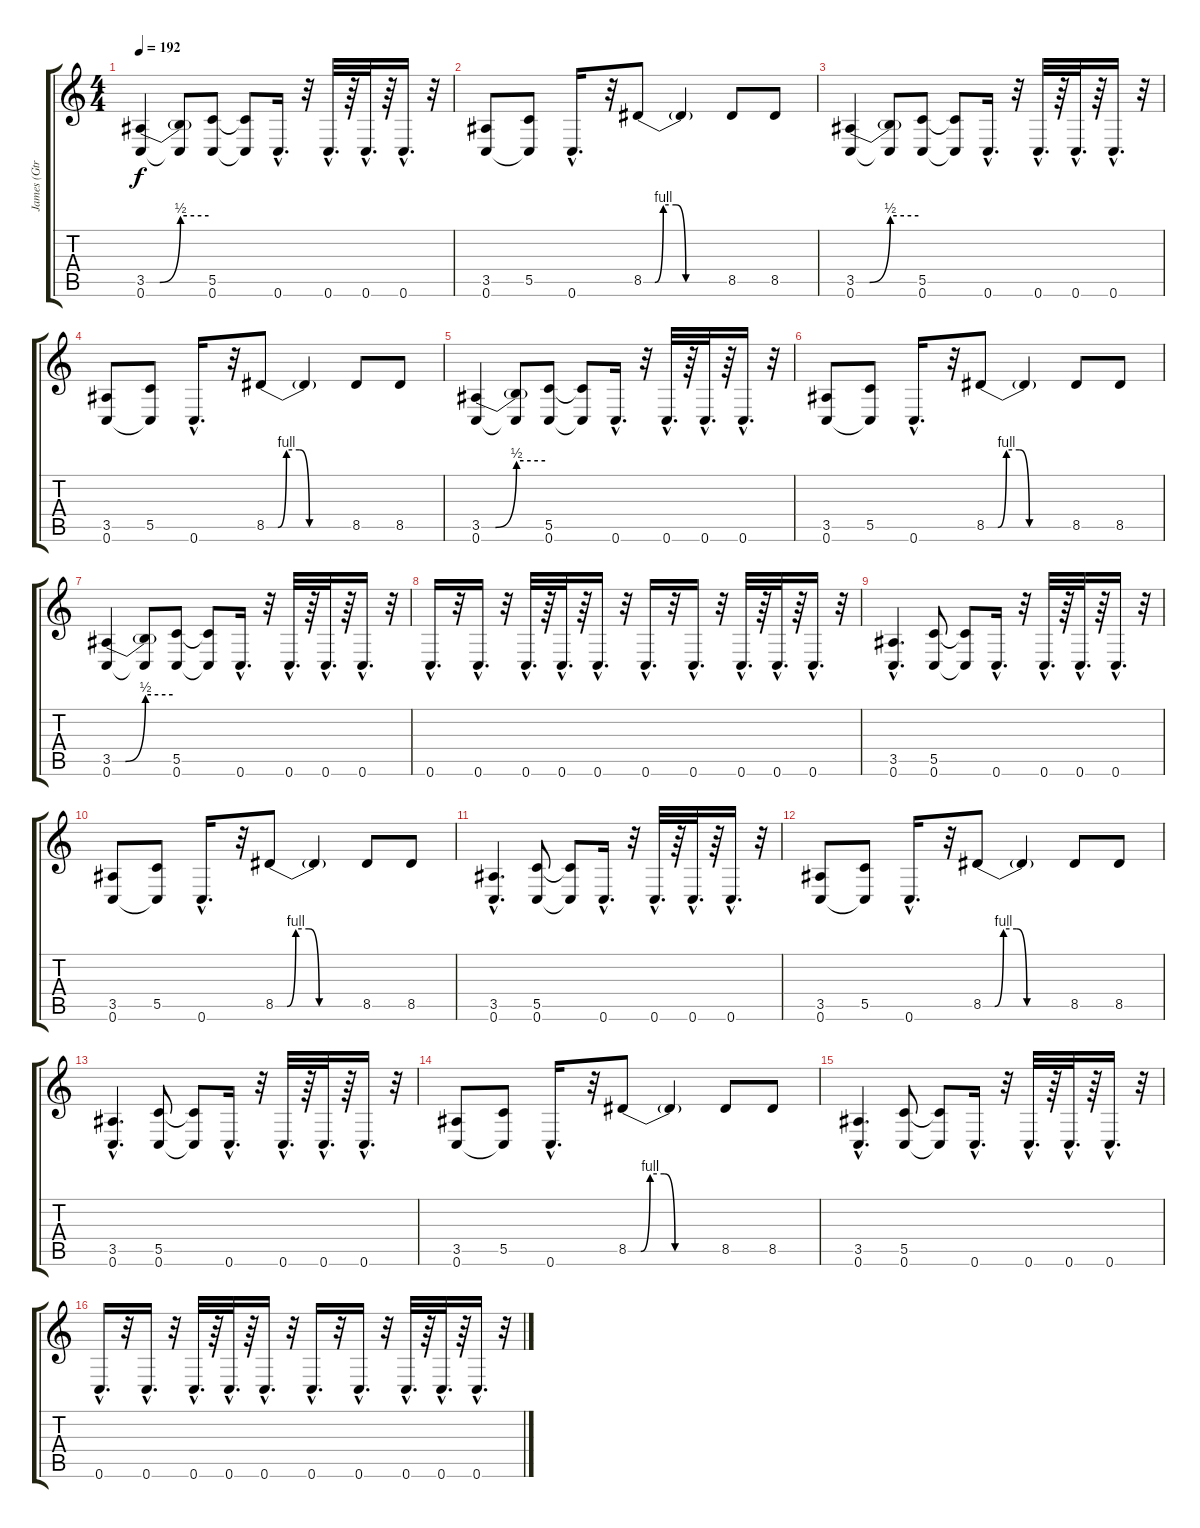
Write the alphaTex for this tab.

\track ("James (Gtr. 1)" "James (Gtr") {instrument distortionguitar}
\staff {score tabs}
\tuning (D4 A3 F3 C3 G2 C2) {hide}
\ts (4 4)
\tempo 192
\clef g2
\ks c
(3.5{be (custom 0 0 13 0 33 2 60 2)} 0.6).4{dy f} (3.5{t} 0.6{t}).8 (5.5 0.6).8 (5.5{t} 0.6{t}).8 0.6{hac}.16{d} r.32 0.6{hac}.32{d} r.64 0.6{hac}.32{d} r.64 0.6{hac}.16{d} r.32 |
(3.5 0.6).8 (5.5 0.6{t}).8 0.6{hac}.16{d} r.32 8.5{be (custom 0 0 8 0 14 4 23 4 30 0 60 0)}.8 8.5{t}.4 8.5.8 8.5.8 |
(3.5{be (custom 0 0 13 0 33 2 60 2)} 0.6).4 (3.5{t} 0.6{t}).8 (5.5 0.6).8 (5.5{t} 0.6{t}).8 0.6{hac}.16{d} r.32 0.6{hac}.32{d} r.64 0.6{hac}.32{d} r.64 0.6{hac}.16{d} r.32 |
(3.5 0.6).8 (5.5 0.6{t}).8 0.6{hac}.16{d} r.32 8.5{be (custom 0 0 8 0 14 4 23 4 30 0 60 0)}.8 8.5{t}.4 8.5.8 8.5.8 |
(3.5{be (custom 0 0 13 0 33 2 60 2)} 0.6).4 (3.5{t} 0.6{t}).8 (5.5 0.6).8 (5.5{t} 0.6{t}).8 0.6{hac}.16{d} r.32 0.6{hac}.32{d} r.64 0.6{hac}.32{d} r.64 0.6{hac}.16{d} r.32 |
(3.5 0.6).8 (5.5 0.6{t}).8 0.6{hac}.16{d} r.32 8.5{be (custom 0 0 8 0 14 4 23 4 30 0 60 0)}.8 8.5{t}.4 8.5.8 8.5.8 |
(3.5{be (custom 0 0 13 0 33 2 60 2)} 0.6).4 (3.5{t} 0.6{t}).8 (5.5 0.6).8 (5.5{t} 0.6{t}).8 0.6{hac}.16{d} r.32 0.6{hac}.32{d} r.64 0.6{hac}.32{d} r.64 0.6{hac}.16{d} r.32 |
0.6{hac}.16{d} r.32 0.6{hac}.16{d} r.32 0.6{hac}.32{d} r.64 0.6{hac}.32{d} r.64 0.6{hac}.16{d} r.32 0.6{hac}.16{d} r.32 0.6{hac}.16{d} r.32 0.6{hac}.32{d} r.64 0.6{hac}.32{d} r.64 0.6{hac}.16{d} r.32 |
(3.5{hac} 0.6{hac}).4{d} (5.5 0.6).8 (5.5{t} 0.6{t}).8 0.6{hac}.16{d} r.32 0.6{hac}.32{d} r.64 0.6{hac}.32{d} r.64 0.6{hac}.16{d} r.32 |
(3.5 0.6).8 (5.5 0.6{t}).8 0.6{hac}.16{d} r.32 8.5{be (custom 0 0 8 0 14 4 23 4 30 0 60 0)}.8 8.5{t}.4 8.5.8 8.5.8 |
(3.5{hac} 0.6{hac}).4{d} (5.5 0.6).8 (5.5{t} 0.6{t}).8 0.6{hac}.16{d} r.32 0.6{hac}.32{d} r.64 0.6{hac}.32{d} r.64 0.6{hac}.16{d} r.32 |
(3.5 0.6).8 (5.5 0.6{t}).8 0.6{hac}.16{d} r.32 8.5{be (custom 0 0 8 0 14 4 23 4 30 0 60 0)}.8 8.5{t}.4 8.5.8 8.5.8 |
(3.5{hac} 0.6{hac}).4{d} (5.5 0.6).8 (5.5{t} 0.6{t}).8 0.6{hac}.16{d} r.32 0.6{hac}.32{d} r.64 0.6{hac}.32{d} r.64 0.6{hac}.16{d} r.32 |
(3.5 0.6).8 (5.5 0.6{t}).8 0.6{hac}.16{d} r.32 8.5{be (custom 0 0 8 0 14 4 23 4 30 0 60 0)}.8 8.5{t}.4 8.5.8 8.5.8 |
(3.5{hac} 0.6{hac}).4{d} (5.5 0.6).8 (5.5{t} 0.6{t}).8 0.6{hac}.16{d} r.32 0.6{hac}.32{d} r.64 0.6{hac}.32{d} r.64 0.6{hac}.16{d} r.32 |
0.6{hac}.16{d} r.32 0.6{hac}.16{d} r.32 0.6{hac}.32{d} r.64 0.6{hac}.32{d} r.64 0.6{hac}.16{d} r.32 0.6{hac}.16{d} r.32 0.6{hac}.16{d} r.32 0.6{hac}.32{d} r.64 0.6{hac}.32{d} r.64 0.6{hac}.16{d} r.32
